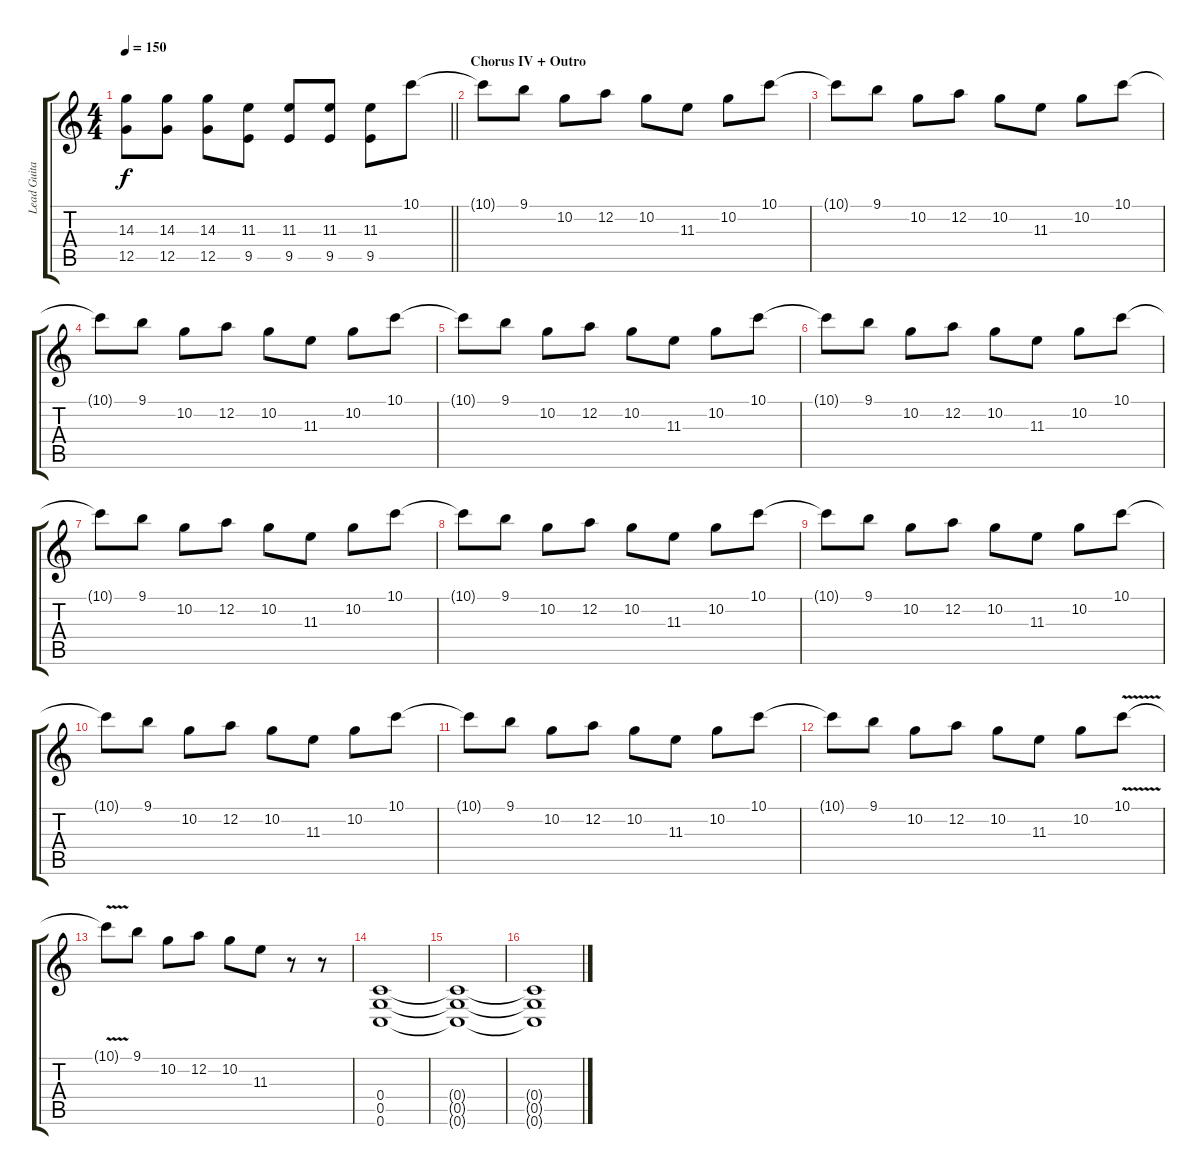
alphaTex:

\track ("Lead Guitar" "Lead Guita") {instrument distortionguitar}
\staff {score tabs}
\tuning (D4 A3 F3 C3 G2 C2) {hide}
\ts (4 4)
\tempo 150
\clef g2
\barLineRight lightlight
\ks c
(14.3 12.5).8{dy f} (14.3 12.5).8 (14.3 12.5).8 (11.3 9.5).8 (11.3 9.5).8 (11.3 9.5).8 (11.3 9.5).8 10.1.8 |
\section ("" "Chorus IV + Outro")
10.1{t}.8 9.1.8 10.2.8 12.2.8 10.2.8 11.3.8 10.2.8 10.1.8 |
10.1{t}.8 9.1.8 10.2.8 12.2.8 10.2.8 11.3.8 10.2.8 10.1.8 |
10.1{t}.8 9.1.8 10.2.8 12.2.8 10.2.8 11.3.8 10.2.8 10.1.8 |
10.1{t}.8 9.1.8 10.2.8 12.2.8 10.2.8 11.3.8 10.2.8 10.1.8 |
10.1{t}.8 9.1.8 10.2.8 12.2.8 10.2.8 11.3.8 10.2.8 10.1.8 |
10.1{t}.8 9.1.8 10.2.8 12.2.8 10.2.8 11.3.8 10.2.8 10.1.8 |
10.1{t}.8 9.1.8 10.2.8 12.2.8 10.2.8 11.3.8 10.2.8 10.1.8 |
10.1{t}.8 9.1.8 10.2.8 12.2.8 10.2.8 11.3.8 10.2.8 10.1.8 |
10.1{t}.8 9.1.8 10.2.8 12.2.8 10.2.8 11.3.8 10.2.8 10.1.8 |
10.1{t}.8 9.1.8 10.2.8 12.2.8 10.2.8 11.3.8 10.2.8 10.1.8 |
10.1{t}.8 9.1.8 10.2.8 12.2.8 10.2.8 11.3.8 10.2.8 10.1{v}.8 |
10.1{t}.8 9.1.8 10.2.8 12.2.8 10.2.8 11.3.8 r.8 r.8 |
(0.4 0.5 0.6).1 |
(0.4{t} 0.5{t} 0.6{t}).1 |
(0.4{t} 0.5{t} 0.6{t}).1
